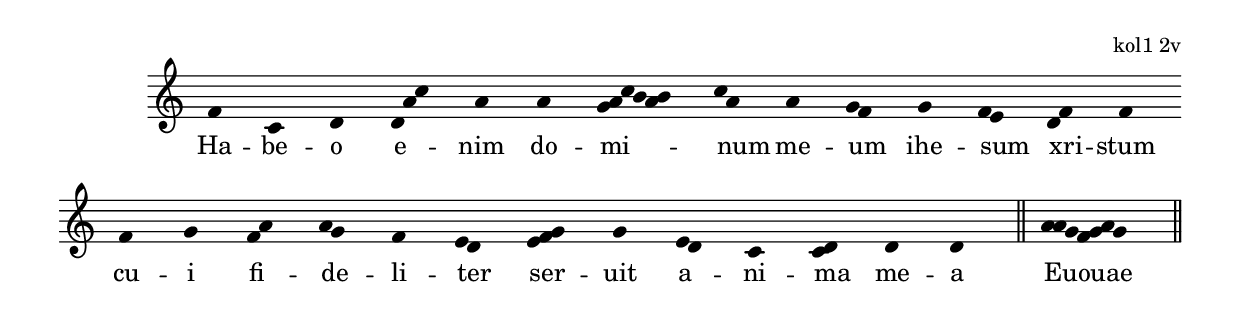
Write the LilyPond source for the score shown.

\version "2.19.32"

\include "../lib/synopsis.ily"

\score {
  \transpose c c' {
    \plainchant
    f c d \bar "" \melisma { d a c' } a \bar ""
    a \melisma { g a c' b a b } \melisma { c' a } \bar "" a \melisma { g f } \bar "" g \melisma { f e } \bar "" \melisma { d f } f \bar ""
    f g \bar "" \melisma { f a } \melisma { a g } f \melisma { e d } \bar "" \melisma { e f g }
    g \bar "" \melisma { e d } c \melisma { c d } \bar "" d \bar "" d \bar "||"

    \melisma { a a g f g a g } \bar "||"
  }
  \addlyrics {
    Ha -- be -- o e -- nim
    do -- mi -- num me -- um ihe -- sum xri -- stum
    cu -- i fi -- de -- li -- ter ser -- uit
    a -- ni -- ma me -- a

    Euouae
  }
  \header {
    fontes = "kol1 2v"
  }
}
